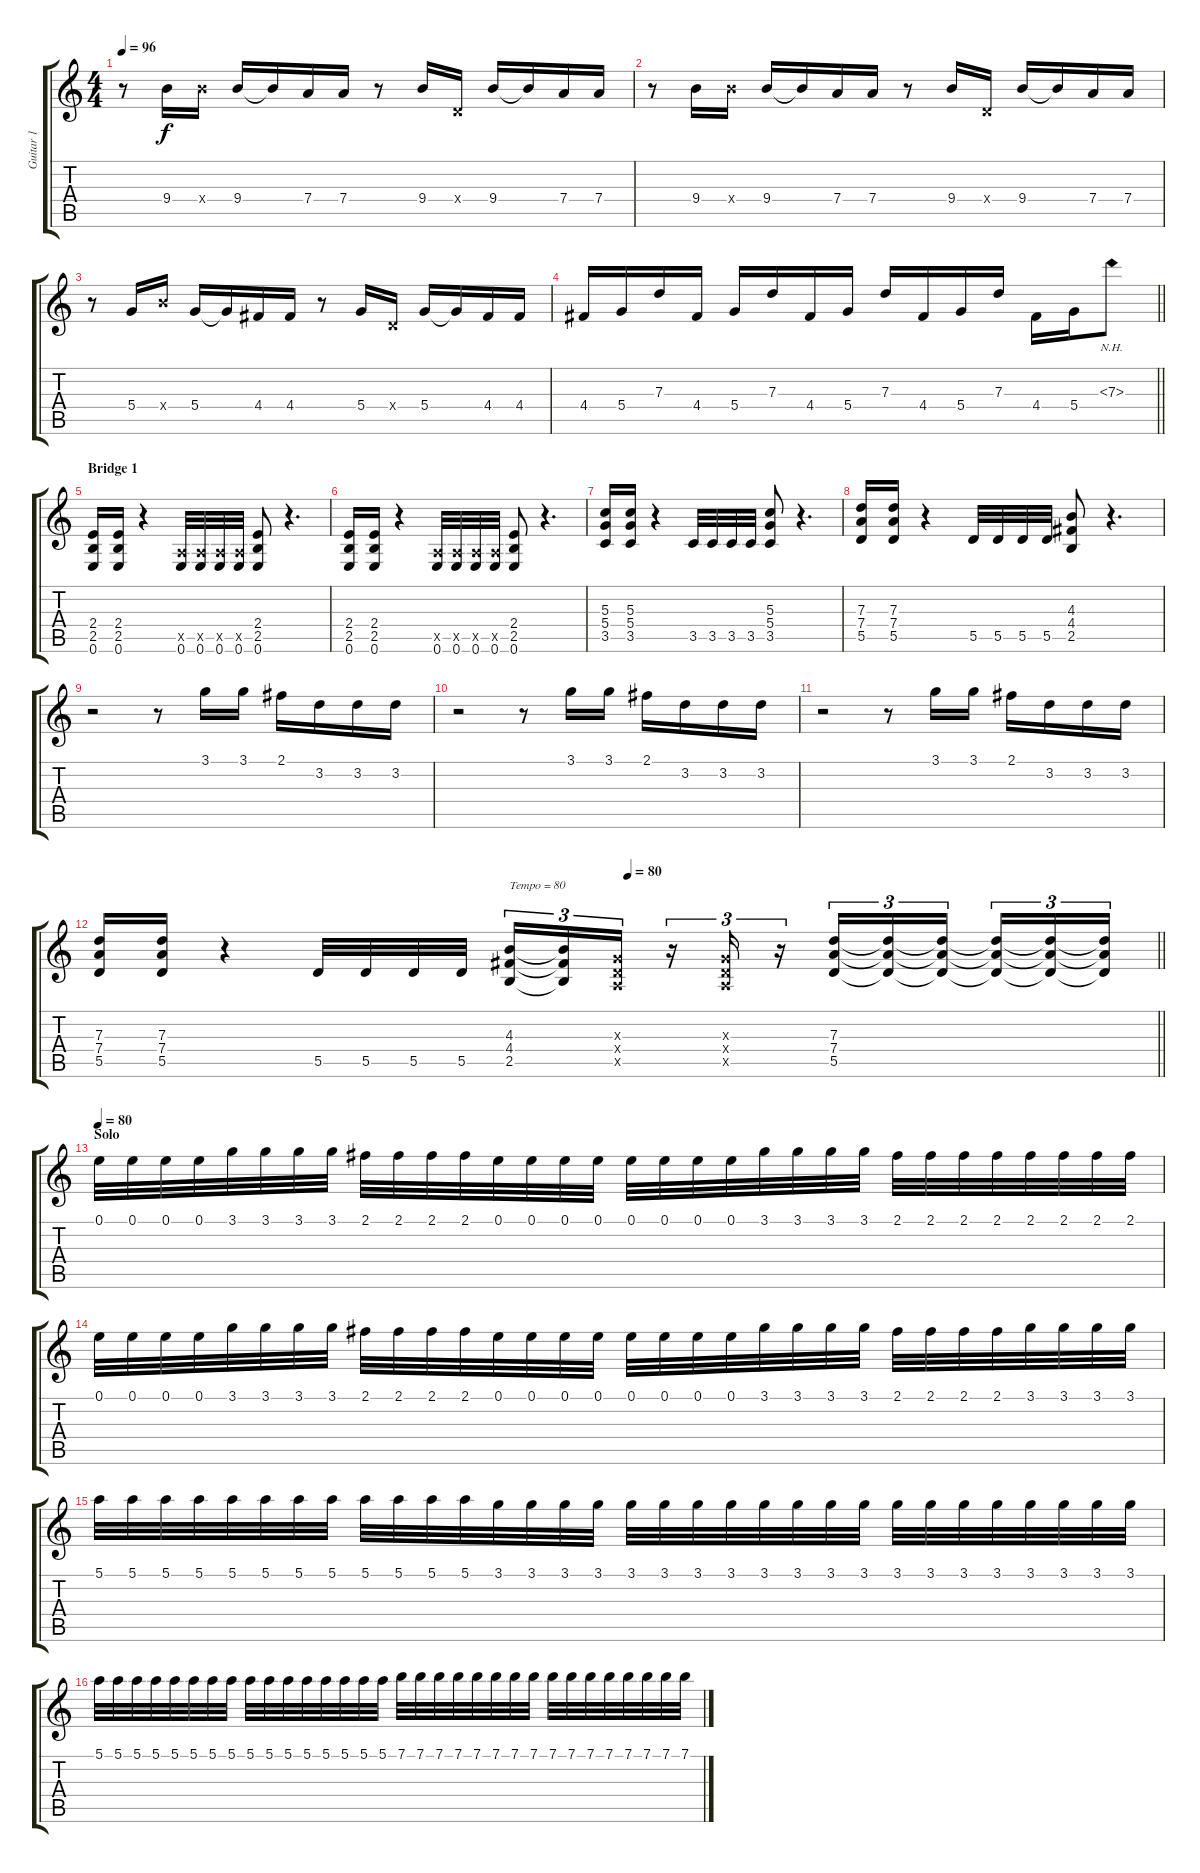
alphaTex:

\track ("Guitar 1" "Guitar 1") {instrument overdrivenguitar}
\staff {score tabs}
\tuning (E4 B3 G3 D3 A2 E2) {hide}
\ts (4 4)
\tempo 96
\clef g2
\ks c
r.8{dy f instrument distortionguitar} 9.4.16 9.4{x}.16 9.4.16 9.4{t}.16 7.4.16 7.4.16 r.8 9.4.16 0.4{x}.16 9.4.16 9.4{t}.16 7.4.16 7.4.16 |
r.8 9.4.16 9.4{x}.16 9.4.16 9.4{t}.16 7.4.16 7.4.16 r.8 9.4.16 0.4{x}.16 9.4.16 9.4{t}.16 7.4.16 7.4.16 |
r.8 5.4.16 9.4{x}.16 5.4.16 5.4{t}.16 4.4.16 4.4.16 r.8 5.4.16 0.4{x}.16 5.4.16 5.4{t}.16 4.4.16 4.4.16 |
\barLineRight lightlight
4.4.16 5.4.16 7.3.16 4.4.16 5.4.16 7.3.16 4.4.16 5.4.16 7.3.16 4.4.16 5.4.16 7.3.16 4.4.16 5.4.16 7.3{nh}.8{instrument guitarharmonics} |
\section ("" "Bridge 1")
(2.4 2.5 0.6).16{instrument distortionguitar} (2.4 2.5 0.6).16 r.4 (0.5{x} 0.6).32 (0.5{x} 0.6).32 (0.5{x} 0.6).32 (0.5{x} 0.6).32 (2.4 2.5 0.6).8 r.4{d} |
(2.4 2.5 0.6).16{instrument distortionguitar} (2.4 2.5 0.6).16 r.4 (0.5{x} 0.6).32 (0.5{x} 0.6).32 (0.5{x} 0.6).32 (0.5{x} 0.6).32 (2.4 2.5 0.6).8 r.4{d} |
(5.3 5.4 3.5).16{instrument distortionguitar} (5.3 5.4 3.5).16 r.4 3.5.32 3.5.32 3.5.32 3.5.32 (5.3 5.4 3.5).8 r.4{d} |
(7.3 7.4 5.5).16{instrument distortionguitar} (7.3 7.4 5.5).16 r.4 5.5.32 5.5.32 5.5.32 5.5.32 (4.3 4.4 2.5).8 r.4{d} |
r.2 r.8 3.1.16 3.1.16 2.1.16 3.2.16 3.2.16 3.2.16 |
r.2 r.8 3.1.16 3.1.16 2.1.16 3.2.16 3.2.16 3.2.16 |
r.2 r.8 3.1.16 3.1.16 2.1.16 3.2.16 3.2.16 3.2.16 |
\tempo (80 0.5)
\barLineRight lightlight
(7.3 7.4 5.5).16{instrument distortionguitar} (7.3 7.4 5.5).16 r.4 5.5.32 5.5.32 5.5.32 5.5.32 (4.3 4.4 2.5).16{tu (3 2) txt "Tempo = 80"} (4.3{t} 4.4{t} 2.5{t}).16{tu (3 2)} (0.3{x} 0.4{x} 0.5{x}).16{tu (3 2)} r.16{tu (3 2)} (0.3{x} 0.4{x} 0.5{x}).16{tu (3 2)} r.16{tu (3 2)} (7.3 7.4 5.5).16{tu (3 2)} (7.3{t} 7.4{t} 5.5{t}).16{tu (3 2)} (7.3{t} 7.4{t} 5.5{t}).16{tu (3 2) beam splitsecondary} (7.3{t} 7.4{t} 5.5{t}).16{tu (3 2)} (7.3{t} 7.4{t} 5.5{t}).16{tu (3 2)} (7.3{t} 7.4{t} 5.5{t}).16{tu (3 2)} |
\section ("" "Solo")
\tempo 80
0.1.32{volume 12 instrument distortionguitar} 0.1.32 0.1.32 0.1.32 3.1.32 3.1.32 3.1.32 3.1.32 2.1.32 2.1.32 2.1.32 2.1.32 0.1.32 0.1.32 0.1.32 0.1.32 0.1.32 0.1.32 0.1.32 0.1.32 3.1.32 3.1.32 3.1.32 3.1.32 2.1.32 2.1.32 2.1.32 2.1.32 2.1.32 2.1.32 2.1.32 2.1.32 |
0.1.32{instrument distortionguitar} 0.1.32 0.1.32 0.1.32 3.1.32 3.1.32 3.1.32 3.1.32 2.1.32 2.1.32 2.1.32 2.1.32 0.1.32 0.1.32 0.1.32 0.1.32 0.1.32 0.1.32 0.1.32 0.1.32 3.1.32 3.1.32 3.1.32 3.1.32 2.1.32 2.1.32 2.1.32 2.1.32 3.1.32 3.1.32 3.1.32 3.1.32 |
5.1.32 5.1.32 5.1.32 5.1.32 5.1.32 5.1.32 5.1.32 5.1.32 5.1.32 5.1.32 5.1.32 5.1.32 3.1.32 3.1.32 3.1.32 3.1.32 3.1.32 3.1.32 3.1.32 3.1.32 3.1.32 3.1.32 3.1.32 3.1.32 3.1.32 3.1.32 3.1.32 3.1.32 3.1.32 3.1.32 3.1.32 3.1.32 |
5.1.32 5.1.32 5.1.32 5.1.32 5.1.32 5.1.32 5.1.32 5.1.32 5.1.32 5.1.32 5.1.32 5.1.32 5.1.32 5.1.32 5.1.32 5.1.32 7.1.32 7.1.32 7.1.32 7.1.32 7.1.32 7.1.32 7.1.32 7.1.32 7.1.32 7.1.32 7.1.32 7.1.32 7.1.32 7.1.32 7.1.32 7.1.32
